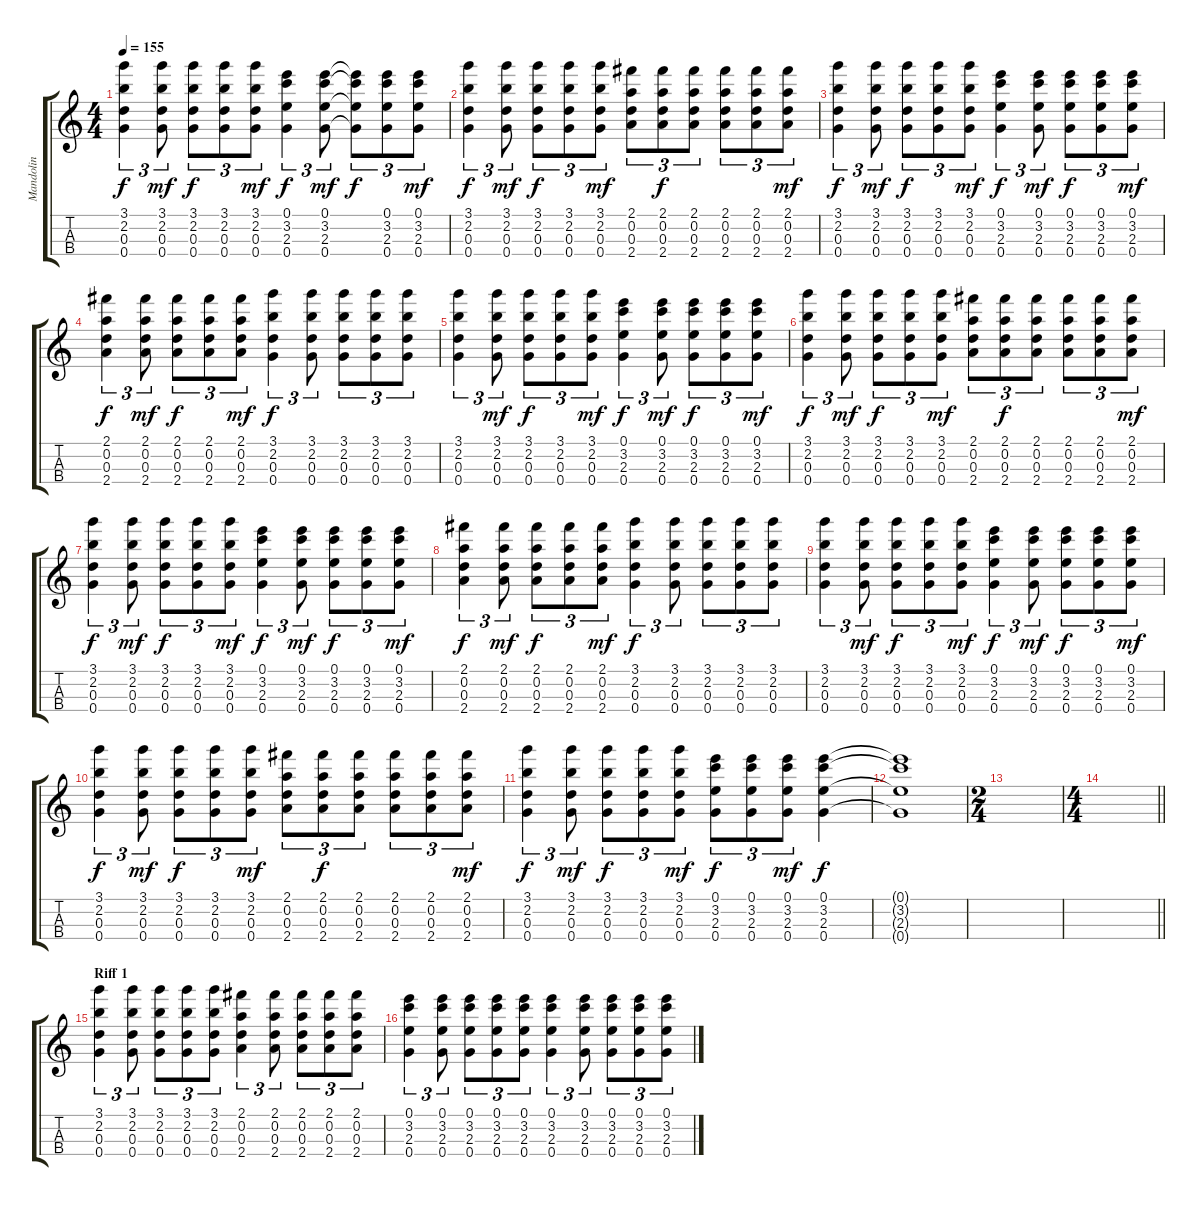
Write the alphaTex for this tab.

\track ("Mandolin" "Mandolin") {instrument banjo}
\staff {score tabs}
\tuning (E5 A4 D4 G3) {hide}
\displaytranspose 12
\ts (4 4)
\tempo 155
\clef g2
\ks c
(3.1 2.2 0.3 0.4).4{tu (3 2) dy f} (3.1 2.2 0.3 0.4).8{tu (3 2) dy mf} (3.1 2.2 0.3 0.4).8{tu (3 2) dy f} (3.1 2.2 0.3 0.4).8{tu (3 2)} (3.1 2.2 0.3 0.4).8{tu (3 2) dy mf} (0.1 3.2 2.3 0.4).4{tu (3 2) dy f} (0.1 3.2 2.3 0.4).8{tu (3 2) dy mf} (0.1{t} 3.2{t} 2.3{t} 0.4{t}).8{tu (3 2) dy f} (0.1 3.2 2.3 0.4).8{tu (3 2)} (0.1 3.2 2.3 0.4).8{tu (3 2) dy mf} |
(3.1 2.2 0.3 0.4).4{tu (3 2) dy f} (3.1 2.2 0.3 0.4).8{tu (3 2) dy mf} (3.1 2.2 0.3 0.4).8{tu (3 2) dy f} (3.1 2.2 0.3 0.4).8{tu (3 2)} (3.1 2.2 0.3 0.4).8{tu (3 2) dy mf} (2.1 0.2 0.3 2.4).8{tu (3 2)} (2.1 0.2 0.3 2.4).8{tu (3 2) dy f} (2.1 0.2 0.3 2.4).8{tu (3 2)} (2.1 0.2 0.3 2.4).8{tu (3 2)} (2.1 0.2 0.3 2.4).8{tu (3 2)} (2.1 0.2 0.3 2.4).8{tu (3 2) dy mf} |
(3.1 2.2 0.3 0.4).4{tu (3 2) dy f} (3.1 2.2 0.3 0.4).8{tu (3 2) dy mf} (3.1 2.2 0.3 0.4).8{tu (3 2) dy f} (3.1 2.2 0.3 0.4).8{tu (3 2)} (3.1 2.2 0.3 0.4).8{tu (3 2) dy mf} (0.1 3.2 2.3 0.4).4{tu (3 2) dy f} (0.1 3.2 2.3 0.4).8{tu (3 2) dy mf} (0.1 3.2 2.3 0.4).8{tu (3 2) dy f} (0.1 3.2 2.3 0.4).8{tu (3 2)} (0.1 3.2 2.3 0.4).8{tu (3 2) dy mf} |
(2.1 0.2 0.3 2.4).4{tu (3 2) dy f} (2.1 0.2 0.3 2.4).8{tu (3 2) dy mf} (2.1 0.2 0.3 2.4).8{tu (3 2) dy f} (2.1 0.2 0.3 2.4).8{tu (3 2)} (2.1 0.2 0.3 2.4).8{tu (3 2) dy mf} (3.1 2.2 0.3 0.4).4{tu (3 2) dy f} (3.1 2.2 0.3 0.4).8{tu (3 2)} (3.1 2.2 0.3 0.4).8{tu (3 2)} (3.1 2.2 0.3 0.4).8{tu (3 2)} (3.1 2.2 0.3 0.4).8{tu (3 2)} |
(3.1 2.2 0.3 0.4).4{tu (3 2)} (3.1 2.2 0.3 0.4).8{tu (3 2) dy mf} (3.1 2.2 0.3 0.4).8{tu (3 2) dy f} (3.1 2.2 0.3 0.4).8{tu (3 2)} (3.1 2.2 0.3 0.4).8{tu (3 2) dy mf} (0.1 3.2 2.3 0.4).4{tu (3 2) dy f} (0.1 3.2 2.3 0.4).8{tu (3 2) dy mf} (0.1 3.2 2.3 0.4).8{tu (3 2) dy f} (0.1 3.2 2.3 0.4).8{tu (3 2)} (0.1 3.2 2.3 0.4).8{tu (3 2) dy mf} |
(3.1 2.2 0.3 0.4).4{tu (3 2) dy f} (3.1 2.2 0.3 0.4).8{tu (3 2) dy mf} (3.1 2.2 0.3 0.4).8{tu (3 2) dy f} (3.1 2.2 0.3 0.4).8{tu (3 2)} (3.1 2.2 0.3 0.4).8{tu (3 2) dy mf} (2.1 0.2 0.3 2.4).8{tu (3 2)} (2.1 0.2 0.3 2.4).8{tu (3 2) dy f} (2.1 0.2 0.3 2.4).8{tu (3 2)} (2.1 0.2 0.3 2.4).8{tu (3 2)} (2.1 0.2 0.3 2.4).8{tu (3 2)} (2.1 0.2 0.3 2.4).8{tu (3 2) dy mf} |
(3.1 2.2 0.3 0.4).4{tu (3 2) dy f} (3.1 2.2 0.3 0.4).8{tu (3 2) dy mf} (3.1 2.2 0.3 0.4).8{tu (3 2) dy f} (3.1 2.2 0.3 0.4).8{tu (3 2)} (3.1 2.2 0.3 0.4).8{tu (3 2) dy mf} (0.1 3.2 2.3 0.4).4{tu (3 2) dy f} (0.1 3.2 2.3 0.4).8{tu (3 2) dy mf} (0.1 3.2 2.3 0.4).8{tu (3 2) dy f} (0.1 3.2 2.3 0.4).8{tu (3 2)} (0.1 3.2 2.3 0.4).8{tu (3 2) dy mf} |
(2.1 0.2 0.3 2.4).4{tu (3 2) dy f} (2.1 0.2 0.3 2.4).8{tu (3 2) dy mf} (2.1 0.2 0.3 2.4).8{tu (3 2) dy f} (2.1 0.2 0.3 2.4).8{tu (3 2)} (2.1 0.2 0.3 2.4).8{tu (3 2) dy mf} (3.1 2.2 0.3 0.4).4{tu (3 2) dy f} (3.1 2.2 0.3 0.4).8{tu (3 2)} (3.1 2.2 0.3 0.4).8{tu (3 2)} (3.1 2.2 0.3 0.4).8{tu (3 2)} (3.1 2.2 0.3 0.4).8{tu (3 2)} |
(3.1 2.2 0.3 0.4).4{tu (3 2)} (3.1 2.2 0.3 0.4).8{tu (3 2) dy mf} (3.1 2.2 0.3 0.4).8{tu (3 2) dy f} (3.1 2.2 0.3 0.4).8{tu (3 2)} (3.1 2.2 0.3 0.4).8{tu (3 2) dy mf} (0.1 3.2 2.3 0.4).4{tu (3 2) dy f} (0.1 3.2 2.3 0.4).8{tu (3 2) dy mf} (0.1 3.2 2.3 0.4).8{tu (3 2) dy f} (0.1 3.2 2.3 0.4).8{tu (3 2)} (0.1 3.2 2.3 0.4).8{tu (3 2) dy mf} |
(3.1 2.2 0.3 0.4).4{tu (3 2) dy f} (3.1 2.2 0.3 0.4).8{tu (3 2) dy mf} (3.1 2.2 0.3 0.4).8{tu (3 2) dy f} (3.1 2.2 0.3 0.4).8{tu (3 2)} (3.1 2.2 0.3 0.4).8{tu (3 2) dy mf} (2.1 0.2 0.3 2.4).8{tu (3 2)} (2.1 0.2 0.3 2.4).8{tu (3 2) dy f} (2.1 0.2 0.3 2.4).8{tu (3 2)} (2.1 0.2 0.3 2.4).8{tu (3 2)} (2.1 0.2 0.3 2.4).8{tu (3 2)} (2.1 0.2 0.3 2.4).8{tu (3 2) dy mf} |
(3.1 2.2 0.3 0.4).4{tu (3 2) dy f} (3.1 2.2 0.3 0.4).8{tu (3 2) dy mf} (3.1 2.2 0.3 0.4).8{tu (3 2) dy f} (3.1 2.2 0.3 0.4).8{tu (3 2)} (3.1 2.2 0.3 0.4).8{tu (3 2) dy mf} (0.1 3.2 2.3 0.4).8{tu (3 2) dy f} (0.1 3.2 2.3 0.4).8{tu (3 2)} (0.1 3.2 2.3 0.4).8{tu (3 2) dy mf} (0.1 3.2 2.3 0.4).4{dy f} |
(0.1{t} 3.2{t} 2.3{t} 0.4{t}).1 |
\ts (2 4)
|
\ts (4 4)
\barLineRight lightlight
|
\section ("" "Riff 1")
(3.1 2.2 0.3 0.4).4{tu (3 2)} (3.1 2.2 0.3 0.4).8{tu (3 2)} (3.1 2.2 0.3 0.4).8{tu (3 2)} (3.1 2.2 0.3 0.4).8{tu (3 2)} (3.1 2.2 0.3 0.4).8{tu (3 2)} (2.1 0.2 0.3 2.4).4{tu (3 2)} (2.1 0.2 0.3 2.4).8{tu (3 2)} (2.1 0.2 0.3 2.4).8{tu (3 2)} (2.1 0.2 0.3 2.4).8{tu (3 2)} (2.1 0.2 0.3 2.4).8{tu (3 2)} |
(0.1 3.2 2.3 0.4).4{tu (3 2)} (0.1 3.2 2.3 0.4).8{tu (3 2)} (0.1 3.2 2.3 0.4).8{tu (3 2)} (0.1 3.2 2.3 0.4).8{tu (3 2)} (0.1 3.2 2.3 0.4).8{tu (3 2)} (0.1 3.2 2.3 0.4).4{tu (3 2)} (0.1 3.2 2.3 0.4).8{tu (3 2)} (0.1 3.2 2.3 0.4).8{tu (3 2)} (0.1 3.2 2.3 0.4).8{tu (3 2)} (0.1 3.2 2.3 0.4).8{tu (3 2)}
